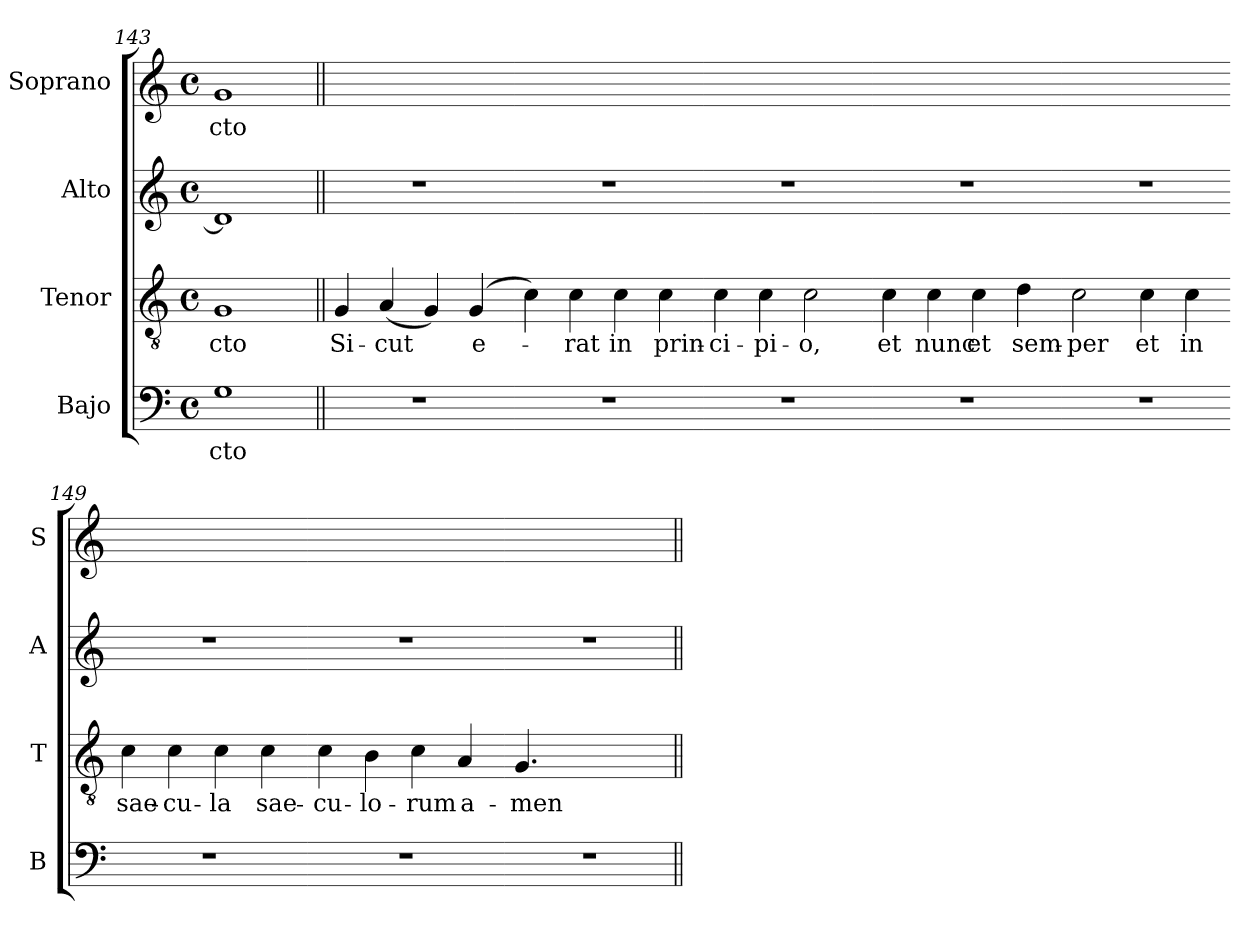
**kern	**text	**kern	**text	**kern	**kern	**text
*part4	*part4	*part3	*part3	*part2	*part1	*part1
*staff4	*staff4	*staff3	*staff3	*staff2	*staff1	*staff1
*I"Bajo	*	*I"Tenor	*	*I"Alto	*I"Soprano	*
*I'B	*	*I'T	*	*I'A	*I'S	*
*clefF4	*	*clefGv2	*	*clefG2	*clefG2	*
*ITrd7c12	*	*	*	*	*	*
*k[]	*	*k[]	*	*k[]	*k[]	*
*C:	*	*C:	*	*C:	*C:	*
*M4/4	*	*M4/4	*	*M4/4	*M4/4	*
*met(c)	*	*met(c)	*	*met(c)	*met(c)	*
=143	=143	=143	=143	=143	=143	=143
1GG	-cto	1G	-cto	1d]	1g	-cto
!!LO:LB:g=z
=144||	=144||	=144||	=144||	=144||	=144||	=144||
1r	.	4G	Si-	1r	1ryy	.
.	.	(4A	-cut	.	.	.
.	.	4G)	.	.	.	.
.	.	(4G	e-	.	.	.
=145-	=145-	=145-	=145-	=145-	=145-	=145-
1r	.	4c)	.	1r	1ryy	.
.	.	4c	-rat	.	.	.
.	.	4c	in	.	.	.
.	.	4c	prin-	.	.	.
=146-	=146-	=146-	=146-	=146-	=146-	=146-
1r	.	4c	-ci-	1r	1ryy	.
.	.	4c	-pi-	.	.	.
.	.	2c	-o,	.	.	.
=147-	=147-	=147-	=147-	=147-	=147-	=147-
1r	.	4c	et	1r	1ryy	.
.	.	4c	nunc	.	.	.
.	.	4c	et	.	.	.
.	.	4d	sem-	.	.	.
=148-	=148-	=148-	=148-	=148-	=148-	=148-
1r	.	2c	-per	1r	1ryy	.
.	.	4c	et	.	.	.
.	.	4c	in	.	.	.
=149-	=149-	=149-	=149-	=149-	=149-	=149-
1r	.	4c	sae-	1r	1ryy	.
.	.	4c	-cu-	.	.	.
.	.	4c	-la	.	.	.
.	.	4c	sae-	.	.	.
=150-	=150-	=150-	=150-	=150-	=150-	=150-
1r	.	4c	-cu-	1r	1ryy	.
.	.	4B	-lo-	.	.	.
.	.	4c	-rum	.	.	.
.	.	4A	a-	.	.	.
=151-	=151-	=151-	=151-	=151-	=151-	=151-
1r	.	4.G	-men	1r	1ryy	.
.	.	8ryy	.	.	.	.
.	.	2ryy	.	.	.	.
=||	=||	=||	=||	=||	=||	=||
*-	*-	*-	*-	*-	*-	*-
